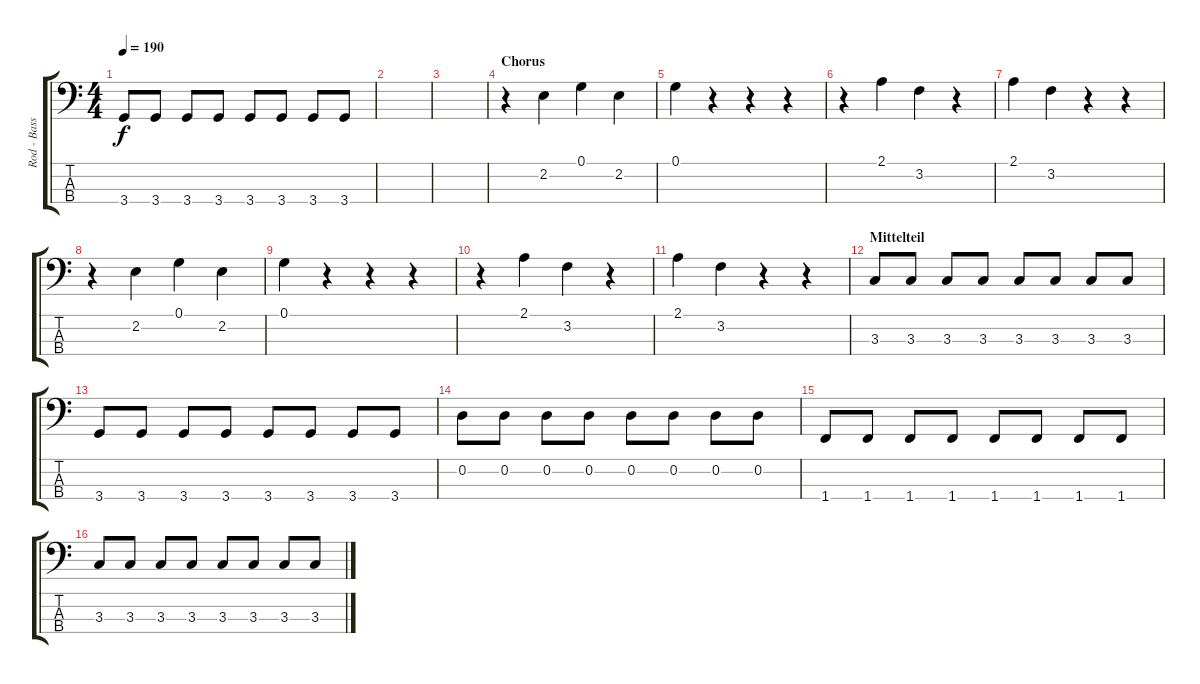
\track ("Rod - Bass" "Rod - Bass") {instrument electricbasspick}
\staff {score tabs}
\tuning (G2 D2 A1 E1) {hide}
\ts (4 4)
\tempo 190
\clef f4
\ks c
3.4.8{dy f} 3.4.8 3.4.8 3.4.8 3.4.8 3.4.8 3.4.8 3.4.8 |
|
|
\section ("" "Chorus")
r.4 2.2.4 0.1.4 2.2.4 |
0.1.4 r.4 r.4 r.4 |
r.4 2.1.4 3.2.4 r.4 |
2.1.4 3.2.4 r.4 r.4 |
r.4 2.2.4 0.1.4 2.2.4 |
0.1.4 r.4 r.4 r.4 |
r.4 2.1.4 3.2.4 r.4 |
2.1.4 3.2.4 r.4 r.4 |
\section ("" "Mittelteil")
3.3.8 3.3.8 3.3.8 3.3.8 3.3.8 3.3.8 3.3.8 3.3.8 |
3.4.8 3.4.8 3.4.8 3.4.8 3.4.8 3.4.8 3.4.8 3.4.8 |
0.2.8 0.2.8 0.2.8 0.2.8 0.2.8 0.2.8 0.2.8 0.2.8 |
1.4.8 1.4.8 1.4.8 1.4.8 1.4.8 1.4.8 1.4.8 1.4.8 |
3.3.8 3.3.8 3.3.8 3.3.8 3.3.8 3.3.8 3.3.8 3.3.8
